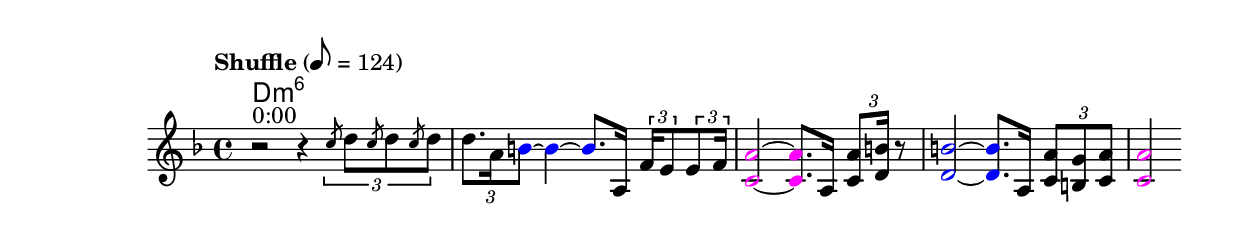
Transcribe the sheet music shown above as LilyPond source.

\version "2.22"


harmonies = \chordmode {
  \set majorSevenSymbol = \markup { maj7 }
  \set noChordSymbol = "" 

  d1:m6
  
}

rhythms = \relative c' {
  \key d \minor
  \time 4/4
  \tempo \markup {
    Shuffle
  } 8 = 124

  r2^\markup { "0:00" }  r4
  \tuplet 3/2 { \slashedGrace { c'8 } d8 \slashedGrace { c8 } d8 \slashedGrace { c8 } d8 }

  \tuplet 3/2 { d8. a16  
    \override NoteHead.color = #blue 
    b8~ 
  }  b4~ b8. 
  \override NoteHead.color = #black
  a,16 \tuplet 3/2 { f'16 e8 } \tuplet 3/2 { e8 f16 }

  \override NoteHead.color = #magenta
  <c a'>2~ <c a'>8. 
  \override NoteHead.color = #black
  a16 \tuplet 3/2 { <c a'>8 <d b'>16 } r8

  \override NoteHead.color = #blue
  <d b'>2~ <d b'>8. 
  \override NoteHead.color = #black
  a16 \tuplet 3/2 { <c a'>8 <b g'> <c a'> }

  \override NoteHead.color = #magenta
  <c a'>2

  
}

<<
  \new ChordNames \harmonies
  \new Staff \rhythms
>>